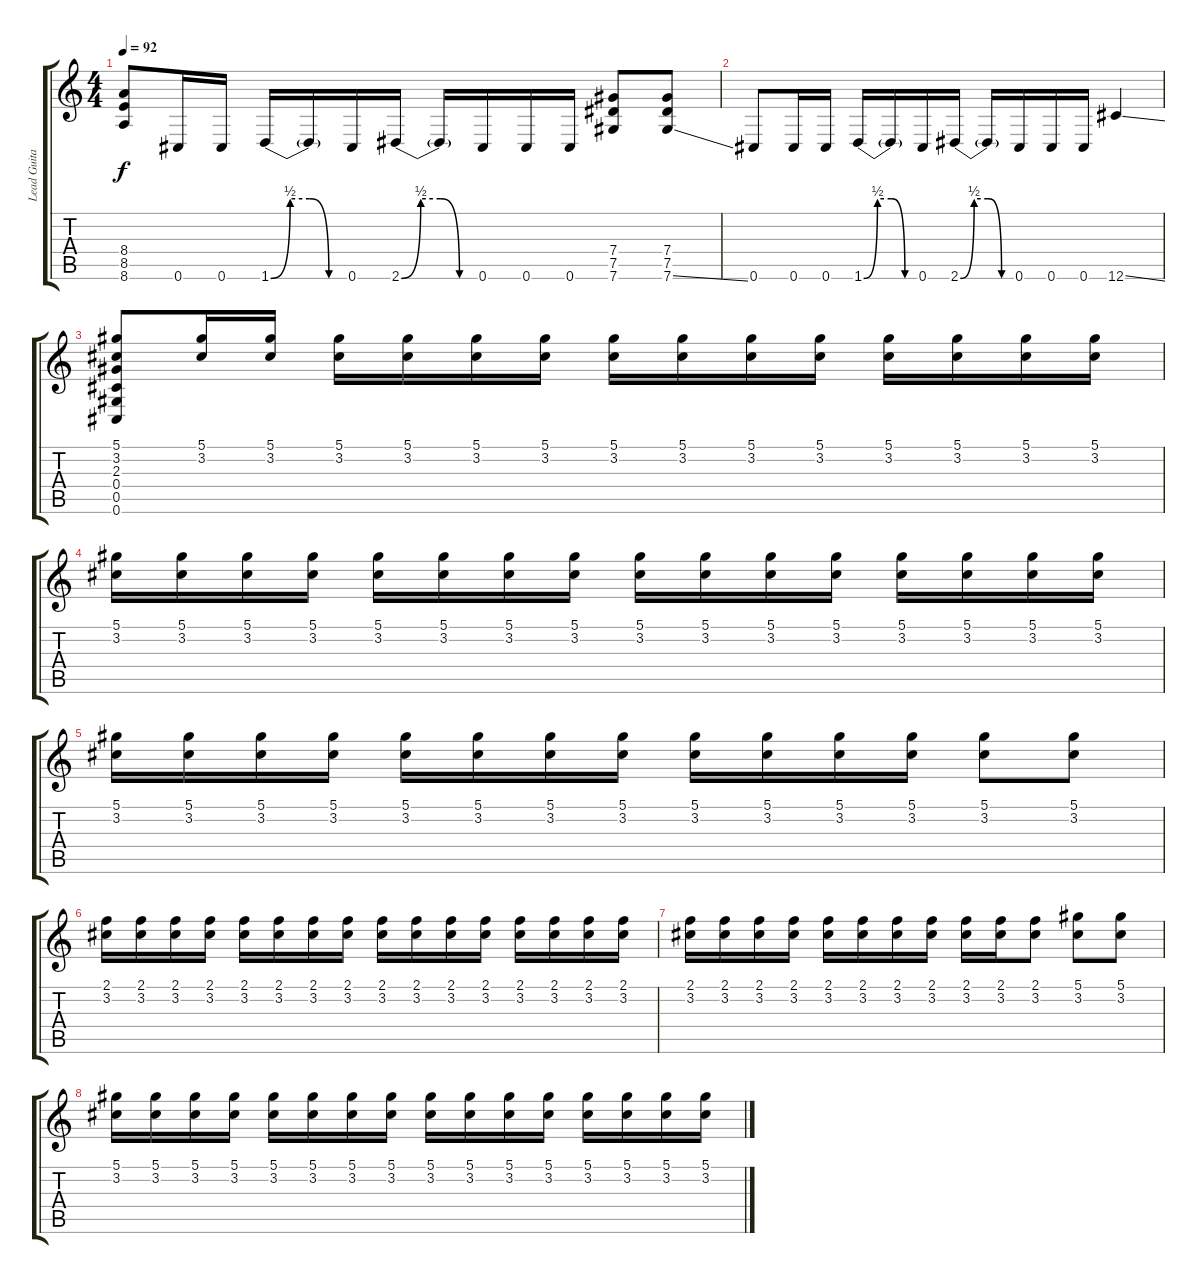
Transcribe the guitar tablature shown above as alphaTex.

\track ("Lead Guitar" "Lead Guita") {instrument distortionguitar}
\staff {score tabs}
\tuning (Eb4 Bb3 Gb3 Db3 Ab2 Db2) {hide}
\ts (4 4)
\tempo 92
\clef g2
\ks c
(8.4 8.5 8.6).8{dy f} 0.6.16 0.6.16 1.6{be (custom 0 0 15 2 30 2 45 0 60 0)}.16 1.6{t}.16 0.6.16 2.6{be (custom 0 0 15 2 30 2 45 0 60 0)}.16 2.6{t}.16 0.6.16 0.6.16 0.6.16 (7.4 7.5 7.6).8 (7.4 7.5 7.6{ss}).8 |
0.6.8 0.6.16 0.6.16 1.6{be (custom 0 0 15 2 30 2 45 0 60 0)}.16 1.6{t}.16 0.6.16 2.6{be (custom 0 0 15 2 30 2 45 0 60 0)}.16 2.6{t}.16 0.6.16 0.6.16 0.6.16 12.6{ss}.4 |
(5.1 3.2 2.3 0.4 0.5 0.6).8 (5.1 3.2).16 (5.1 3.2).16 (5.1 3.2).16 (5.1 3.2).16 (5.1 3.2).16 (5.1 3.2).16 (5.1 3.2).16 (5.1 3.2).16 (5.1 3.2).16 (5.1 3.2).16 (5.1 3.2).16 (5.1 3.2).16 (5.1 3.2).16 (5.1 3.2).16 |
(5.1 3.2).16 (5.1 3.2).16 (5.1 3.2).16 (5.1 3.2).16 (5.1 3.2).16 (5.1 3.2).16 (5.1 3.2).16 (5.1 3.2).16 (5.1 3.2).16 (5.1 3.2).16 (5.1 3.2).16 (5.1 3.2).16 (5.1 3.2).16 (5.1 3.2).16 (5.1 3.2).16 (5.1 3.2).16 |
(5.1 3.2).16 (5.1 3.2).16 (5.1 3.2).16 (5.1 3.2).16 (5.1 3.2).16 (5.1 3.2).16 (5.1 3.2).16 (5.1 3.2).16 (5.1 3.2).16 (5.1 3.2).16 (5.1 3.2).16 (5.1 3.2).16 (5.1 3.2).8 (5.1 3.2).8 |
(2.1 3.2).16 (2.1 3.2).16 (2.1 3.2).16 (2.1 3.2).16 (2.1 3.2).16 (2.1 3.2).16 (2.1 3.2).16 (2.1 3.2).16 (2.1 3.2).16 (2.1 3.2).16 (2.1 3.2).16 (2.1 3.2).16 (2.1 3.2).16 (2.1 3.2).16 (2.1 3.2).16 (2.1 3.2).16 |
(2.1 3.2).16 (2.1 3.2).16 (2.1 3.2).16 (2.1 3.2).16 (2.1 3.2).16 (2.1 3.2).16 (2.1 3.2).16 (2.1 3.2).16 (2.1 3.2).16 (2.1 3.2).16 (2.1 3.2).8 (5.1 3.2).8 (5.1 3.2).8 |
(5.1 3.2).16 (5.1 3.2).16 (5.1 3.2).16 (5.1 3.2).16 (5.1 3.2).16 (5.1 3.2).16 (5.1 3.2).16 (5.1 3.2).16 (5.1 3.2).16 (5.1 3.2).16 (5.1 3.2).16 (5.1 3.2).16 (5.1 3.2).16 (5.1 3.2).16 (5.1 3.2).16 (5.1 3.2).16
